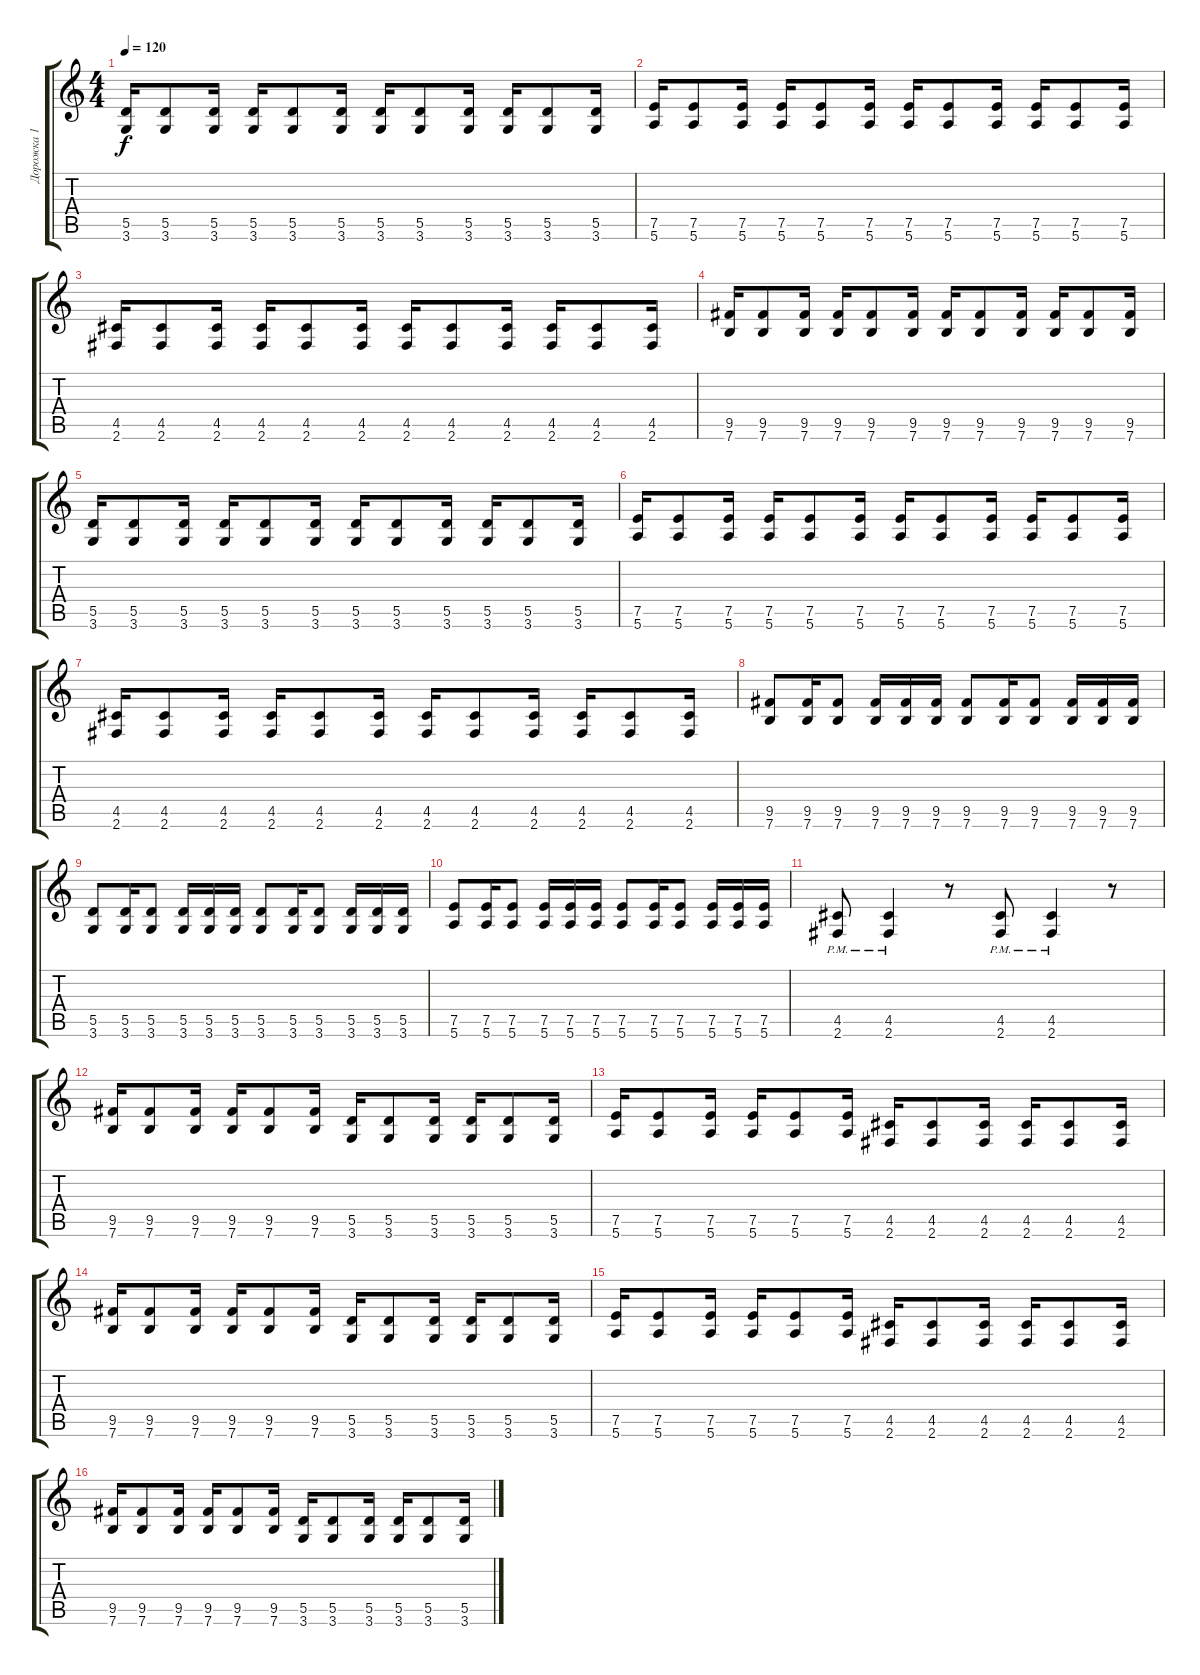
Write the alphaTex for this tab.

\track ("Дорожка 1" "Дорожка 1") {instrument overdrivenguitar}
\staff {score tabs}
\tuning (E4 B3 G3 D3 A2 E2) {hide}
\ts (4 4)
\tempo 120
\clef g2
\ks c
(5.5 3.6).16{dy f} (5.5 3.6).8 (5.5 3.6).16 (5.5 3.6).16 (5.5 3.6).8 (5.5 3.6).16 (5.5 3.6).16 (5.5 3.6).8 (5.5 3.6).16 (5.5 3.6).16 (5.5 3.6).8 (5.5 3.6).16 |
(7.5 5.6).16 (7.5 5.6).8 (7.5 5.6).16 (7.5 5.6).16 (7.5 5.6).8 (7.5 5.6).16 (7.5 5.6).16 (7.5 5.6).8 (7.5 5.6).16 (7.5 5.6).16 (7.5 5.6).8 (7.5 5.6).16 |
(4.5 2.6).16 (4.5 2.6).8 (4.5 2.6).16 (4.5 2.6).16 (4.5 2.6).8 (4.5 2.6).16 (4.5 2.6).16 (4.5 2.6).8 (4.5 2.6).16 (4.5 2.6).16 (4.5 2.6).8 (4.5 2.6).16 |
(9.5 7.6).16 (9.5 7.6).8 (9.5 7.6).16 (9.5 7.6).16 (9.5 7.6).8 (9.5 7.6).16 (9.5 7.6).16 (9.5 7.6).8 (9.5 7.6).16 (9.5 7.6).16 (9.5 7.6).8 (9.5 7.6).16 |
(5.5 3.6).16 (5.5 3.6).8 (5.5 3.6).16 (5.5 3.6).16 (5.5 3.6).8 (5.5 3.6).16 (5.5 3.6).16 (5.5 3.6).8 (5.5 3.6).16 (5.5 3.6).16 (5.5 3.6).8 (5.5 3.6).16 |
(7.5 5.6).16 (7.5 5.6).8 (7.5 5.6).16 (7.5 5.6).16 (7.5 5.6).8 (7.5 5.6).16 (7.5 5.6).16 (7.5 5.6).8 (7.5 5.6).16 (7.5 5.6).16 (7.5 5.6).8 (7.5 5.6).16 |
(4.5 2.6).16 (4.5 2.6).8 (4.5 2.6).16 (4.5 2.6).16 (4.5 2.6).8 (4.5 2.6).16 (4.5 2.6).16 (4.5 2.6).8 (4.5 2.6).16 (4.5 2.6).16 (4.5 2.6).8 (4.5 2.6).16 |
(9.5 7.6).8 (9.5 7.6).16 (9.5 7.6).8 (9.5 7.6).16 (9.5 7.6).16 (9.5 7.6).16 (9.5 7.6).8 (9.5 7.6).16 (9.5 7.6).8 (9.5 7.6).16 (9.5 7.6).16 (9.5 7.6).16 |
(5.5 3.6).8 (5.5 3.6).16 (5.5 3.6).8 (5.5 3.6).16 (5.5 3.6).16 (5.5 3.6).16 (5.5 3.6).8 (5.5 3.6).16 (5.5 3.6).8 (5.5 3.6).16 (5.5 3.6).16 (5.5 3.6).16 |
(7.5 5.6).8 (7.5 5.6).16 (7.5 5.6).8 (7.5 5.6).16 (7.5 5.6).16 (7.5 5.6).16 (7.5 5.6).8 (7.5 5.6).16 (7.5 5.6).8 (7.5 5.6).16 (7.5 5.6).16 (7.5 5.6).16 |
(4.5{pm} 2.6{pm}).8 (4.5{pm} 2.6{pm}).4 r.8 (4.5{pm} 2.6{pm}).8 (4.5{pm} 2.6{pm}).4 r.8 |
(9.5 7.6).16 (9.5 7.6).8 (9.5 7.6).16 (9.5 7.6).16 (9.5 7.6).8 (9.5 7.6).16 (5.5 3.6).16 (5.5 3.6).8 (5.5 3.6).16 (5.5 3.6).16 (5.5 3.6).8 (5.5 3.6).16 |
(7.5 5.6).16 (7.5 5.6).8 (7.5 5.6).16 (7.5 5.6).16 (7.5 5.6).8 (7.5 5.6).16 (4.5 2.6).16 (4.5 2.6).8 (4.5 2.6).16 (4.5 2.6).16 (4.5 2.6).8 (4.5 2.6).16 |
(9.5 7.6).16 (9.5 7.6).8 (9.5 7.6).16 (9.5 7.6).16 (9.5 7.6).8 (9.5 7.6).16 (5.5 3.6).16 (5.5 3.6).8 (5.5 3.6).16 (5.5 3.6).16 (5.5 3.6).8 (5.5 3.6).16 |
(7.5 5.6).16 (7.5 5.6).8 (7.5 5.6).16 (7.5 5.6).16 (7.5 5.6).8 (7.5 5.6).16 (4.5 2.6).16 (4.5 2.6).8 (4.5 2.6).16 (4.5 2.6).16 (4.5 2.6).8 (4.5 2.6).16 |
(9.5 7.6).16 (9.5 7.6).8 (9.5 7.6).16 (9.5 7.6).16 (9.5 7.6).8 (9.5 7.6).16 (5.5 3.6).16 (5.5 3.6).8 (5.5 3.6).16 (5.5 3.6).16 (5.5 3.6).8 (5.5 3.6).16
